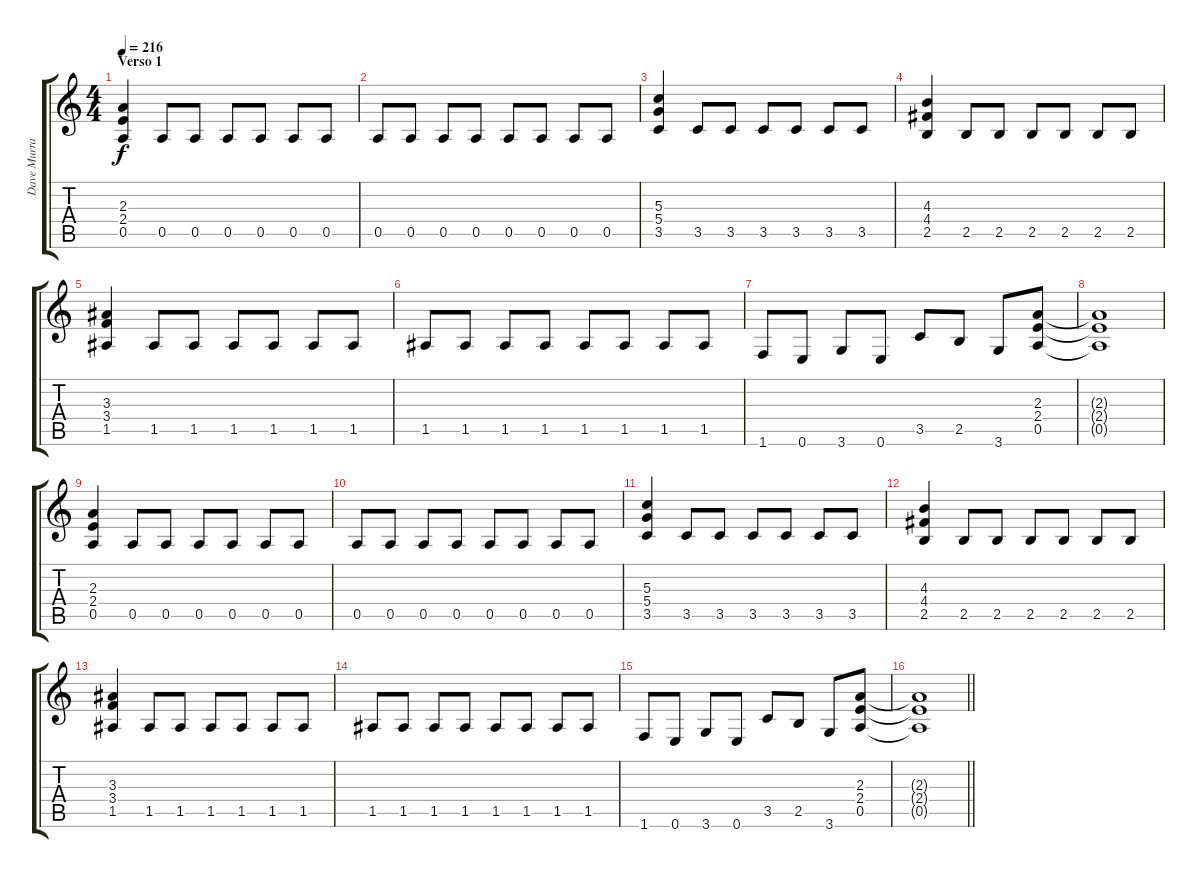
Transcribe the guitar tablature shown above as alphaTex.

\track ("Dave Murray" "Dave Murra") {instrument distortionguitar}
\staff {score tabs}
\tuning (E4 B3 G3 D3 A2 E2) {hide}
\ts (4 4)
\section ("" "Verso 1")
\tempo 216
\clef g2
\ks c
(2.3 2.4 0.5).4{dy f} 0.5.8 0.5.8 0.5.8 0.5.8 0.5.8 0.5.8 |
0.5.8 0.5.8 0.5.8 0.5.8 0.5.8 0.5.8 0.5.8 0.5.8 |
(5.3 5.4 3.5).4 3.5.8 3.5.8 3.5.8 3.5.8 3.5.8 3.5.8 |
(4.3 4.4 2.5).4 2.5.8 2.5.8 2.5.8 2.5.8 2.5.8 2.5.8 |
(3.3 3.4 1.5).4 1.5.8 1.5.8 1.5.8 1.5.8 1.5.8 1.5.8 |
1.5.8 1.5.8 1.5.8 1.5.8 1.5.8 1.5.8 1.5.8 1.5.8 |
1.6.8 0.6.8 3.6.8 0.6.8 3.5.8 2.5.8 3.6.8 (2.3 2.4 0.5).8 |
(2.3{t} 2.4{t} 0.5{t}).1 |
(2.3 2.4 0.5).4 0.5.8 0.5.8 0.5.8 0.5.8 0.5.8 0.5.8 |
0.5.8 0.5.8 0.5.8 0.5.8 0.5.8 0.5.8 0.5.8 0.5.8 |
(5.3 5.4 3.5).4 3.5.8 3.5.8 3.5.8 3.5.8 3.5.8 3.5.8 |
(4.3 4.4 2.5).4 2.5.8 2.5.8 2.5.8 2.5.8 2.5.8 2.5.8 |
(3.3 3.4 1.5).4 1.5.8 1.5.8 1.5.8 1.5.8 1.5.8 1.5.8 |
1.5.8 1.5.8 1.5.8 1.5.8 1.5.8 1.5.8 1.5.8 1.5.8 |
1.6.8 0.6.8 3.6.8 0.6.8 3.5.8 2.5.8 3.6.8 (2.3 2.4 0.5).8 |
\barLineRight lightlight
(2.3{t} 2.4{t} 0.5{t}).1
